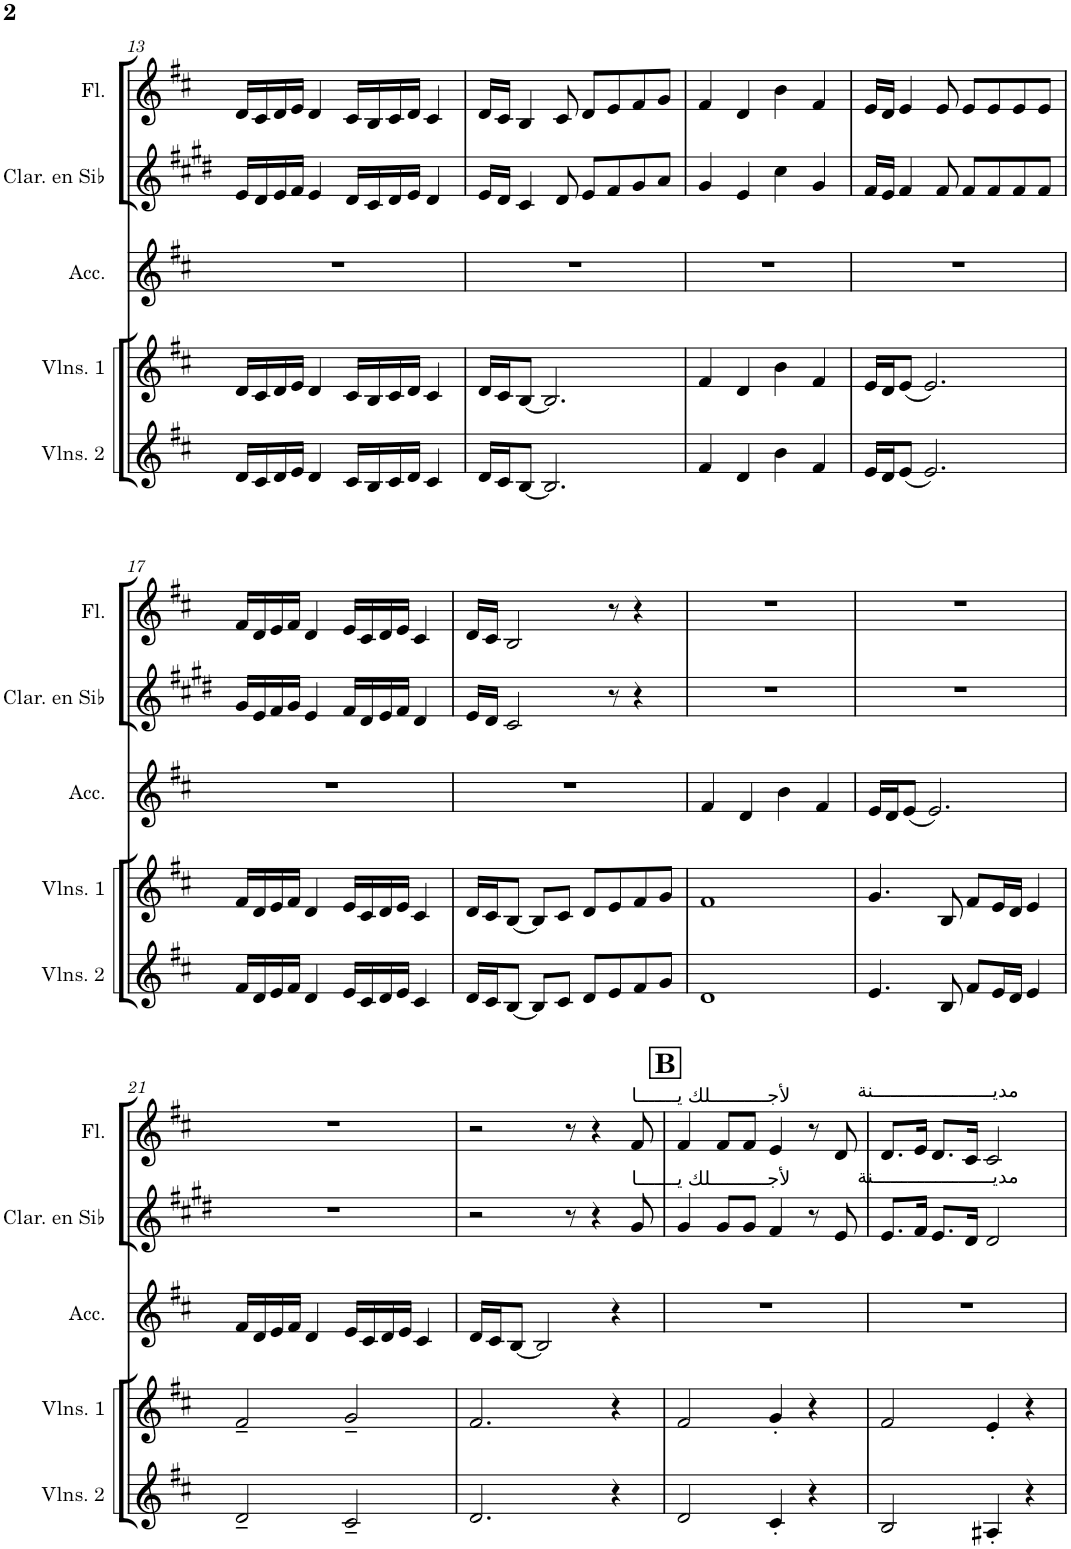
**kern	**kern	**kern	**kern	**kern
*part5	*part4	*part3	*part2	*part1
*staff5	*staff4	*staff3	*staff2	*staff1
*I"Violons 2	*I"Violons 1	*I"Accordéon	*I"Clarinette en Sib	*I"Flûte
*I'Vlns. 2	*I'Vlns. 1	*I'Acc.	*I'Clar. en Sib	*I'Fl.
!!LO:PB:g=z
*clefG2	*clefG2	*clefG2	*clefG2	*clefG2
*	*	*	*Trd1c2	*
*k[f#c#]	*k[f#c#]	*k[f#c#]	*k[f#c#g#d#]	*k[f#c#]
*M4/4	*M4/4	*M4/4	*M4/4	*M4/4
=13	=13	=13	=13	=13
16d/LL	16d/LL	1r	16e/LL	16d/LL
16c#/	16c#/	.	16d#/	16c#/
16d/	16d/	.	16e/	16d/
16e/JJ	16e/JJ	.	16f#/JJ	16e/JJ
4d/	4d/	.	4e/	4d/
16c#/LL	16c#/LL	.	16d#/LL	16c#/LL
16B/	16B/	.	16c#/	16B/
16c#/	16c#/	.	16d#/	16c#/
16d/JJ	16d/JJ	.	16e/JJ	16d/JJ
4c#/	4c#/	.	4d#/	4c#/
=14	=14	=14	=14	=14
16d/LL	16d/LL	1r	16e/LL	16d/LL
16c#/J	16c#/J	.	16d#/JJ	16c#/JJ
[8B/J	[8B/J	.	4c#/	4B/
2.B/]	2.B/]	.	.	.
.	.	.	8d#/	8c#/
.	.	.	8e/L	8d/L
.	.	.	8f#/	8e/
.	.	.	8g#/	8f#/
.	.	.	8a/J	8g/J
=15	=15	=15	=15	=15
4f#/	4f#/	1r	4g#/	4f#/
4d/	4d/	.	4e/	4d/
4b\	4b\	.	4cc#\	4b\
4f#/	4f#/	.	4g#/	4f#/
=16	=16	=16	=16	=16
16e/LL	16e/LL	1r	16f#/LL	16e/LL
16d/J	16d/J	.	16e/JJ	16d/JJ
(8e/J	(8e/J	.	4f#/	4e/
2.e/)	2.e/)	.	.	.
.	.	.	8f#/	8e/
.	.	.	8f#/L	8e/L
.	.	.	8f#/	8e/
.	.	.	8f#/	8e/
.	.	.	8f#/J	8e/J
!!LO:LB:g=z
=17	=17	=17	=17	=17
16f#/LL	16f#/LL	1r	16g#/LL	16f#/LL
16d/	16d/	.	16e/	16d/
16e/	16e/	.	16f#/	16e/
16f#/JJ	16f#/JJ	.	16g#/JJ	16f#/JJ
4d/	4d/	.	4e/	4d/
16e/LL	16e/LL	.	16f#/LL	16e/LL
16c#/	16c#/	.	16d#/	16c#/
16d/	16d/	.	16e/	16d/
16e/JJ	16e/JJ	.	16f#/JJ	16e/JJ
4c#/	4c#/	.	4d#/	4c#/
=18	=18	=18	=18	=18
16d/LL	16d/LL	1r	16e/LL	16d/LL
16c#/J	16c#/J	.	16d#/JJ	16c#/JJ
[8B/J	[8B/J	.	2c#/	2B/
8B/L]	8B/L]	.	.	.
8c#/J	8c#/J	.	.	.
8d/L	8d/L	.	.	.
8e/	8e/	.	8r	8r
8f#/	8f#/	.	4r	4r
8g/J	8g/J	.	.	.
=19	=19	=19	=19	=19
1d	1f#	4f#/	1r	1r
.	.	4d/	.	.
.	.	4b\	.	.
.	.	4f#/	.	.
=20	=20	=20	=20	=20
4.e/	4.g/	16e/LL	1r	1r
.	.	16d/J	.	.
.	.	(8e/J	.	.
.	.	2.e/)	.	.
8B/	8B/	.	.	.
8f#/L	8f#/L	.	.	.
16e/L	16e/L	.	.	.
16d/JJ	16d/JJ	.	.	.
4e/	4e/	.	.	.
!!LO:LB:g=z
=21	=21	=21	=21	=21
2d~/	2f#~/	16f#/LL	1r	1r
.	.	16d/	.	.
.	.	16e/	.	.
.	.	16f#/JJ	.	.
.	.	4d/	.	.
2c#~/	2g~/	16e/LL	.	.
.	.	16c#/	.	.
.	.	16d/	.	.
.	.	16e/JJ	.	.
.	.	4c#/	.	.
=22	=22	=22	=22	=22
2.d/	2.f#/	16d/LL	2r	2r
.	.	16c#/J	.	.
.	.	[8B/J	.	.
.	.	2B/]	.	.
.	.	.	8r	8r
.	.	.	4r	4r
4r	4r	4r	.	.
!	!	!	!	!LO:TX:a:t=لأجــــــــــلك يـــــــا
!	!	!	!LO:TX:a:t=لأجــــــــــلك يـــــــا	!
.	.	.	8g#/	8f#/
!!LO:REH:place=s1:a:B:cj:fs=14:t=B
=23	=23	=23	=23	=23
2d/	2f#/	1r	4g#/	4f#/
.	.	.	8g#/L	8f#/L
.	.	.	8g#/J	8f#/J
4c#'/	4g'/	.	4f#/	4e/
4r	4r	.	8r	8r
!	!	!	!	!LO:TX:a:t=مديـــــــــــــــــــــنة
!	!	!	!LO:TX:a:t=مديـــــــــــــــــــــنة	!
.	.	.	8e/	8d/
=24	=24	=24	=24	=24
2B/	2f#/	1r	8.e/L	8.d/L
.	.	.	16f#/Jk	16e/Jk
.	.	.	8.e/L	8.d/L
.	.	.	16d#/Jk	16c#/Jk
4A#X'/	4e'/	.	2d#/	2c#/
4r	4r	.	.	.
=	=	=	=	=
*-	*-	*-	*-	*-
